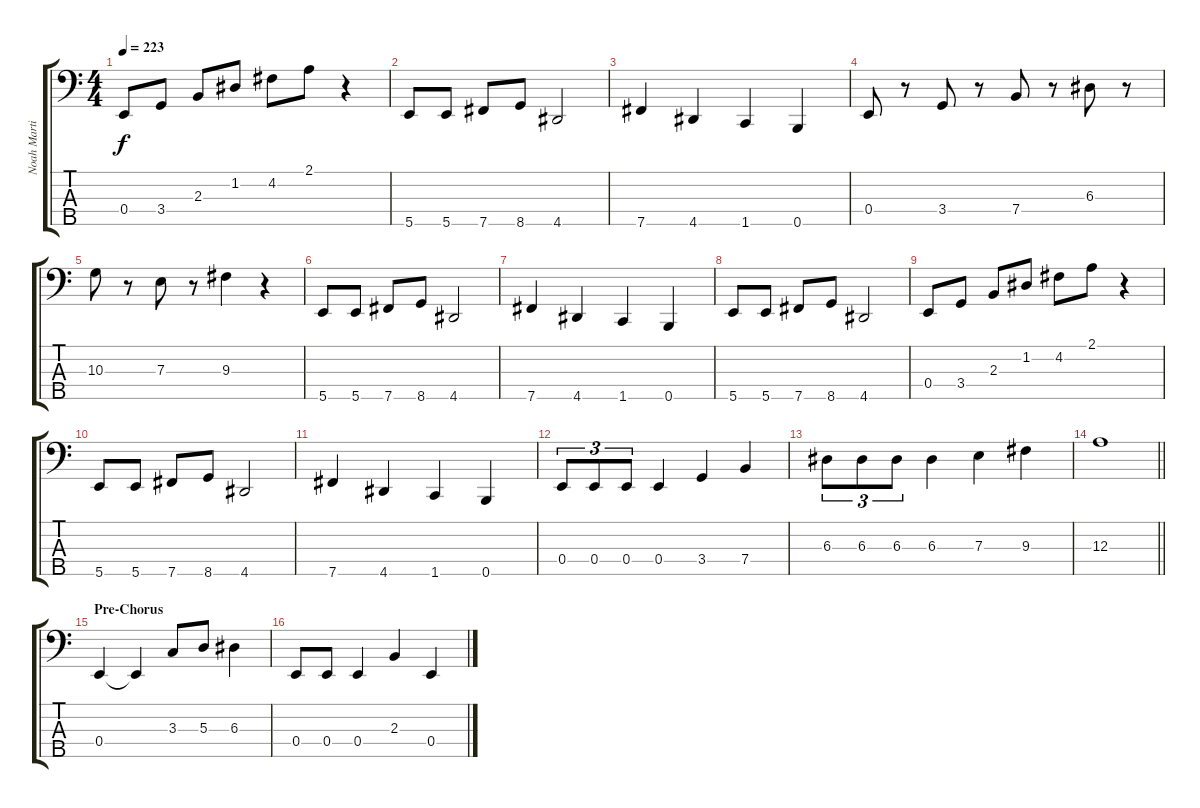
\track ("Noah Martin" "Noah Marti") {instrument electricbassfinger}
\staff {score tabs}
\tuning (G2 D2 A1 E1 B0) {hide}
\ts (4 4)
\tempo 223
\clef f4
\ks c
0.4.8{dy f} 3.4.8 2.3.8 1.2.8 4.2.8 2.1.8 r.4 |
5.5.8 5.5.8 7.5.8 8.5.8 4.5.2 |
7.5.4 4.5.4 1.5.4 0.5.4 |
0.4.8 r.8 3.4.8 r.8 7.4.8 r.8 6.3.8 r.8 |
10.3.8 r.8 7.3.8 r.8 9.3.4 r.4 |
5.5.8 5.5.8 7.5.8 8.5.8 4.5.2 |
7.5.4 4.5.4 1.5.4 0.5.4 |
5.5.8 5.5.8 7.5.8 8.5.8 4.5.2 |
0.4.8 3.4.8 2.3.8 1.2.8 4.2.8 2.1.8 r.4 |
5.5.8 5.5.8 7.5.8 8.5.8 4.5.2 |
7.5.4 4.5.4 1.5.4 0.5.4 |
0.4.8{tu (3 2)} 0.4.8{tu (3 2)} 0.4.8{tu (3 2)} 0.4.4 3.4.4 7.4.4 |
6.3.8{tu (3 2)} 6.3.8{tu (3 2)} 6.3.8{tu (3 2)} 6.3.4 7.3.4 9.3.4 |
\barLineRight lightlight
12.3.1 |
\section ("" "Pre-Chorus")
0.4.4 0.4{t}.4 3.3.8 5.3.8 6.3.4 |
0.4.8 0.4.8 0.4.4 2.3.4 0.4.4
